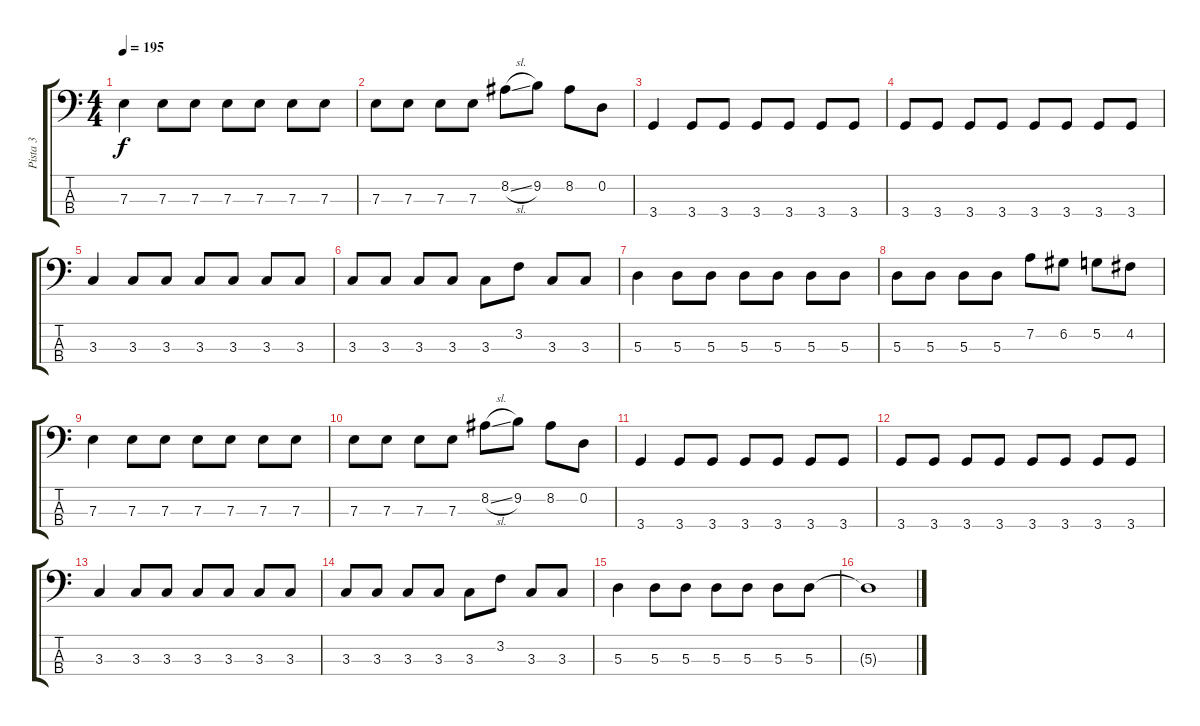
\track ("Pista 3" "Pista 3") {instrument electricbasspick}
\staff {score tabs}
\tuning (G2 D2 A1 E1) {hide}
\ts (4 4)
\tempo 195
\clef f4
\ks c
7.3.4{dy f} 7.3.8 7.3.8 7.3.8 7.3.8 7.3.8 7.3.8 |
7.3.8 7.3.8 7.3.8 7.3.8 8.2{sl}.8 9.2.8 8.2.8 0.2.8 |
3.4.4 3.4.8 3.4.8 3.4.8 3.4.8 3.4.8 3.4.8 |
3.4.8 3.4.8 3.4.8 3.4.8 3.4.8 3.4.8 3.4.8 3.4.8 |
3.3.4 3.3.8 3.3.8 3.3.8 3.3.8 3.3.8 3.3.8 |
3.3.8 3.3.8 3.3.8 3.3.8 3.3.8 3.2.8 3.3.8 3.3.8 |
5.3.4 5.3.8 5.3.8 5.3.8 5.3.8 5.3.8 5.3.8 |
5.3.8 5.3.8 5.3.8 5.3.8 7.2.8 6.2.8 5.2.8 4.2.8 |
7.3.4 7.3.8 7.3.8 7.3.8 7.3.8 7.3.8 7.3.8 |
7.3.8 7.3.8 7.3.8 7.3.8 8.2{sl}.8 9.2.8 8.2.8 0.2.8 |
3.4.4 3.4.8 3.4.8 3.4.8 3.4.8 3.4.8 3.4.8 |
3.4.8 3.4.8 3.4.8 3.4.8 3.4.8 3.4.8 3.4.8 3.4.8 |
3.3.4 3.3.8 3.3.8 3.3.8 3.3.8 3.3.8 3.3.8 |
3.3.8 3.3.8 3.3.8 3.3.8 3.3.8 3.2.8 3.3.8 3.3.8 |
5.3.4 5.3.8 5.3.8 5.3.8 5.3.8 5.3.8 5.3.8 |
5.3{t}.1
